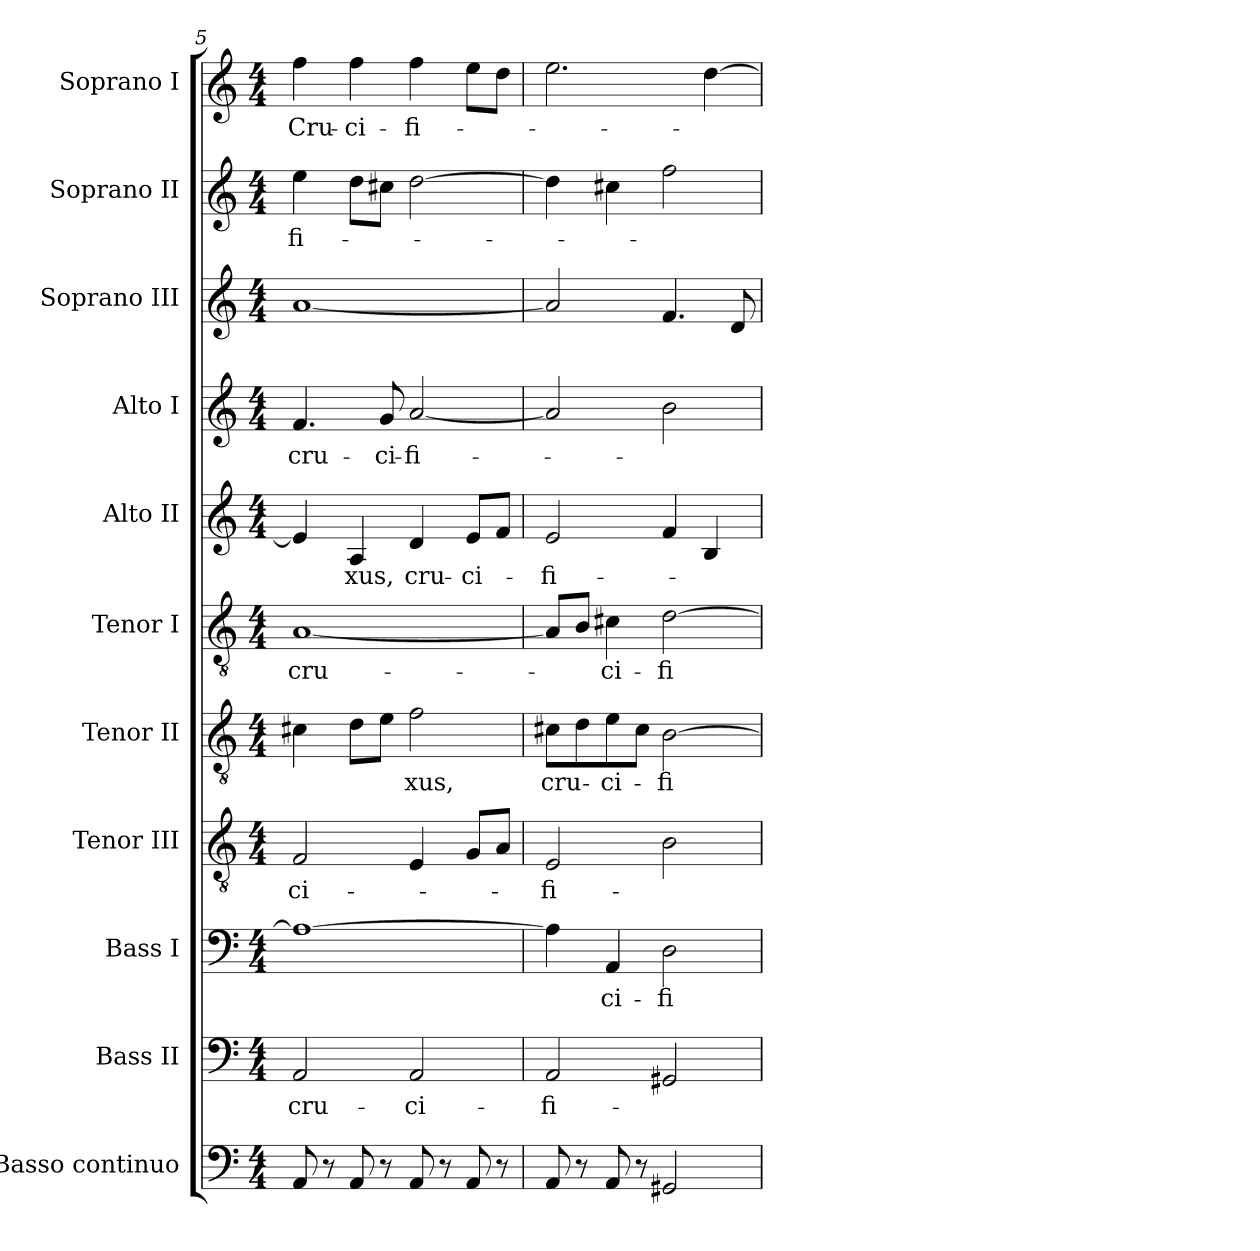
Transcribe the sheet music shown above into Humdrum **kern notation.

**kern	**kern	**text	**kern	**text	**kern	**text	**kern	**text	**kern	**text	**kern	**text	**kern	**text	**kern	**kern	**text	**kern	**text
*part11	*part10	*part10	*part9	*part9	*part8	*part8	*part7	*part7	*part6	*part6	*part5	*part5	*part4	*part4	*part3	*part2	*part2	*part1	*part1
*staff11	*staff10	*staff10	*staff9	*staff9	*staff8	*staff8	*staff7	*staff7	*staff6	*staff6	*staff5	*staff5	*staff4	*staff4	*staff3	*staff2	*staff2	*staff1	*staff1
*I"Basso continuo	*I"Bass II	*	*I"Bass I	*	*I"Tenor III	*	*I"Tenor II	*	*I"Tenor I	*	*I"Alto II	*	*I"Alto I	*	*I"Soprano III	*I"Soprano II	*	*I"Soprano I	*
*I'B.c.	*I'B. II	*	*I'B. I	*	*I'T. III	*	*I'T. II	*	*I'T. I	*	*I'A. II	*	*I'A. I	*	*I'S. III	*I'S. II	*	*I'S. I	*
*clefF4	*clefF4	*	*clefF4	*	*clefGv2	*	*clefGv2	*	*clefGv2	*	*clefG2	*	*clefG2	*	*clefG2	*clefG2	*	*clefG2	*
*	*	*	*	*	*ITrd7c12	*	*ITrd7c12	*	*ITrd7c12	*	*	*	*	*	*	*	*	*	*
*k[]	*k[]	*	*k[]	*	*k[]	*	*k[]	*	*k[]	*	*k[]	*	*k[]	*	*k[]	*k[]	*	*k[]	*
*a:	*a:	*	*a:	*	*a:	*	*a:	*	*a:	*	*a:	*	*a:	*	*a:	*a:	*	*a:	*
*M4/4	*M4/4	*	*M4/4	*	*M4/4	*	*M4/4	*	*M4/4	*	*M4/4	*	*M4/4	*	*M4/4	*M4/4	*	*M4/4	*
=5	=5	=5	=5	=5	=5	=5	=5	=5	=5	=5	=5	=5	=5	=5	=5	=5	=5	=5	=5
!	!	!LO:LY:b:color=#000000	!	!	!	!	!	!	!	!	!	!	!	!	!	!	!	!	!
!	!	!	!	!	!	!LO:LY:b:color=#000000	!	!	!	!	!	!	!	!	!	!	!	!	!
!	!	!	!	!	!	!	!	!	!	!LO:LY:b:color=#000000	!	!	!	!	!	!	!	!	!
!	!	!	!	!	!	!	!	!	!	!	!	!	!	!LO:LY:b:color=#000000	!	!	!	!	!
!	!	!	!	!	!	!	!	!	!	!	!	!	!	!	!	!	!LO:LY:b:color=#000000	!	!
!	!	!	!	!	!	!	!	!	!	!	!	!	!	!	!	!	!	!	!LO:LY:b:color=#000000
8AAi/	2AAi/	cru-	1Ai_	.	2FFi/	-ci-	4C#Xi\	.	[1AAi	cru-	4ei/]	.	4.fi/	cru-	[1ai	4eei\	-fi-	4ffi\	Cru-
8r	.	.	.	.	.	.	.	.	.	.	.	.	.	.	.	.	.	.	.
!	!	!	!	!	!	!	!	!	!	!	!	!LO:LY:b:color=#000000	!	!	!	!	!	!	!
!	!	!	!	!	!	!	!	!	!	!	!	!	!	!	!	!	!	!	!LO:LY:b:color=#000000
8AAi/	.	.	.	.	.	.	8Di\L	.	.	.	4Ai/	-xus,	.	.	.	8ddi\L	.	4ffi\	-ci-
!	!	!	!	!	!	!	!	!	!	!	!	!	!	!LO:LY:b:color=#000000	!	!	!	!	!
8r	.	.	.	.	.	.	8Ei\J	.	.	.	.	.	8gi/	-ci-	.	8cc#Xi\J	.	.	.
!	!	!LO:LY:b:color=#000000	!	!	!	!	!	!	!	!	!	!	!	!	!	!	!	!	!
!	!	!	!	!	!	!	!	!LO:LY:b:color=#000000	!	!	!	!	!	!	!	!	!	!	!
!	!	!	!	!	!	!	!	!	!	!	!	!LO:LY:b:color=#000000	!	!	!	!	!	!	!
!	!	!	!	!	!	!	!	!	!	!	!	!	!	!LO:LY:b:color=#000000	!	!	!	!	!
!	!	!	!	!	!	!	!	!	!	!	!	!	!	!	!	!	!	!	!LO:LY:b:color=#000000
8AAi/	2AAi/	-ci-	.	.	4EEi/	.	2Fi\	-xus,	.	.	4di/	cru-	[2ai/	-fi-	.	[2ddi\	.	4ffi\	-fi-
8r	.	.	.	.	.	.	.	.	.	.	.	.	.	.	.	.	.	.	.
!	!	!	!	!	!	!	!	!	!	!	!	!LO:LY:b:color=#000000	!	!	!	!	!	!	!
8AAi/	.	.	.	.	8GGi/L	.	.	.	.	.	8ei/L	-ci-	.	.	.	.	.	8eei\L	.
8r	.	.	.	.	8AAi/J	.	.	.	.	.	8fi/J	.	.	.	.	.	.	8ddi\J	.
=6	=6	=6	=6	=6	=6	=6	=6	=6	=6	=6	=6	=6	=6	=6	=6	=6	=6	=6	=6
!	!	!LO:LY:b:color=#000000	!	!	!	!	!	!	!	!	!	!	!	!	!	!	!	!	!
!	!	!	!	!	!	!LO:LY:b:color=#000000	!	!	!	!	!	!	!	!	!	!	!	!	!
!	!	!	!	!	!	!	!	!LO:LY:b:color=#000000	!	!	!	!	!	!	!	!	!	!	!
!	!	!	!	!	!	!	!	!	!	!	!	!LO:LY:b:color=#000000	!	!	!	!	!	!	!
8AAi/	2AAi/	-fi-	4Ai\]	.	2EEi/	-fi-	8C#Xi\L	cru-	8AAi/L]	.	2ei/	-fi-	2ai/]	.	2ai/]	4ddi\]	.	2.eei\	.
8r	.	.	.	.	.	.	8Di\	.	8BBi/J	.	.	.	.	.	.	.	.	.	.
!	!	!	!	!LO:LY:b:color=#000000	!	!	!	!	!	!	!	!	!	!	!	!	!	!	!
!	!	!	!	!	!	!	!	!LO:LY:b:color=#000000	!	!	!	!	!	!	!	!	!	!	!
!	!	!	!	!	!	!	!	!	!	!LO:LY:b:color=#000000	!	!	!	!	!	!	!	!	!
8AAi/	.	.	4AAi/	-ci-	.	.	8Ei\	-ci-	4C#Xi\	-ci-	.	.	.	.	.	4cc#Xi\	.	.	.
8r	.	.	.	.	.	.	8C#i\J	.	.	.	.	.	.	.	.	.	.	.	.
!	!	!	!	!LO:LY:b:color=#000000	!	!	!	!	!	!	!	!	!	!	!	!	!	!	!
!	!	!	!	!	!	!	!	!LO:LY:b:color=#000000	!	!	!	!	!	!	!	!	!	!	!
!	!	!	!	!	!	!	!	!	!	!LO:LY:b:color=#000000	!	!	!	!	!	!	!	!	!
2GG#Xi/	2GG#Xi/	.	2Di\	-fi-	2BBi\	.	[2BBi\	-fi-	[2Di\	-fi-	4fi/	.	2bi\	.	4.fi/	2ffi\	.	.	.
.	.	.	.	.	.	.	.	.	.	.	4Bi/	.	.	.	.	.	.	[4ddi\	.
.	.	.	.	.	.	.	.	.	.	.	.	.	.	.	8di/	.	.	.	.
=	=	=	=	=	=	=	=	=	=	=	=	=	=	=	=	=	=	=	=
*-	*-	*-	*-	*-	*-	*-	*-	*-	*-	*-	*-	*-	*-	*-	*-	*-	*-	*-	*-
